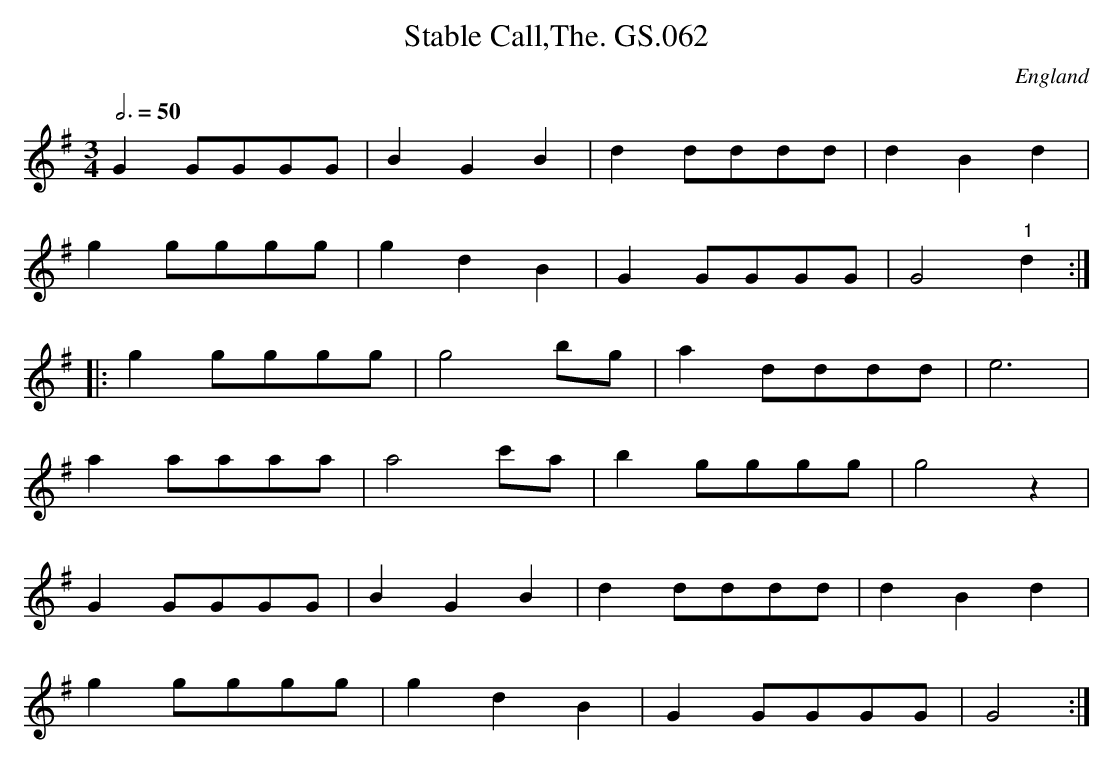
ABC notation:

X:1
T:Stable Call,The. GS.062
L:1/8
M:3/4
O:England
Q:3/4=50
K:G major
G2GGGG | B2G2B2 | d2 dddd | d2B2d2 |!
g2gggg | g2d2B2 | G2 GGGG | G4 "1"d2 :|!
|:g2 gggg | g4 bg | a2 dddd | e6 |!
a2 aaaa | a4 c'a | b2 gggg | g4 z2 |!
G2 GGGG | B2G2B2 | d2 dddd | d2B2d2 |!
g2 gggg | g2d2B2 | G2 GGGG | G4 :|
